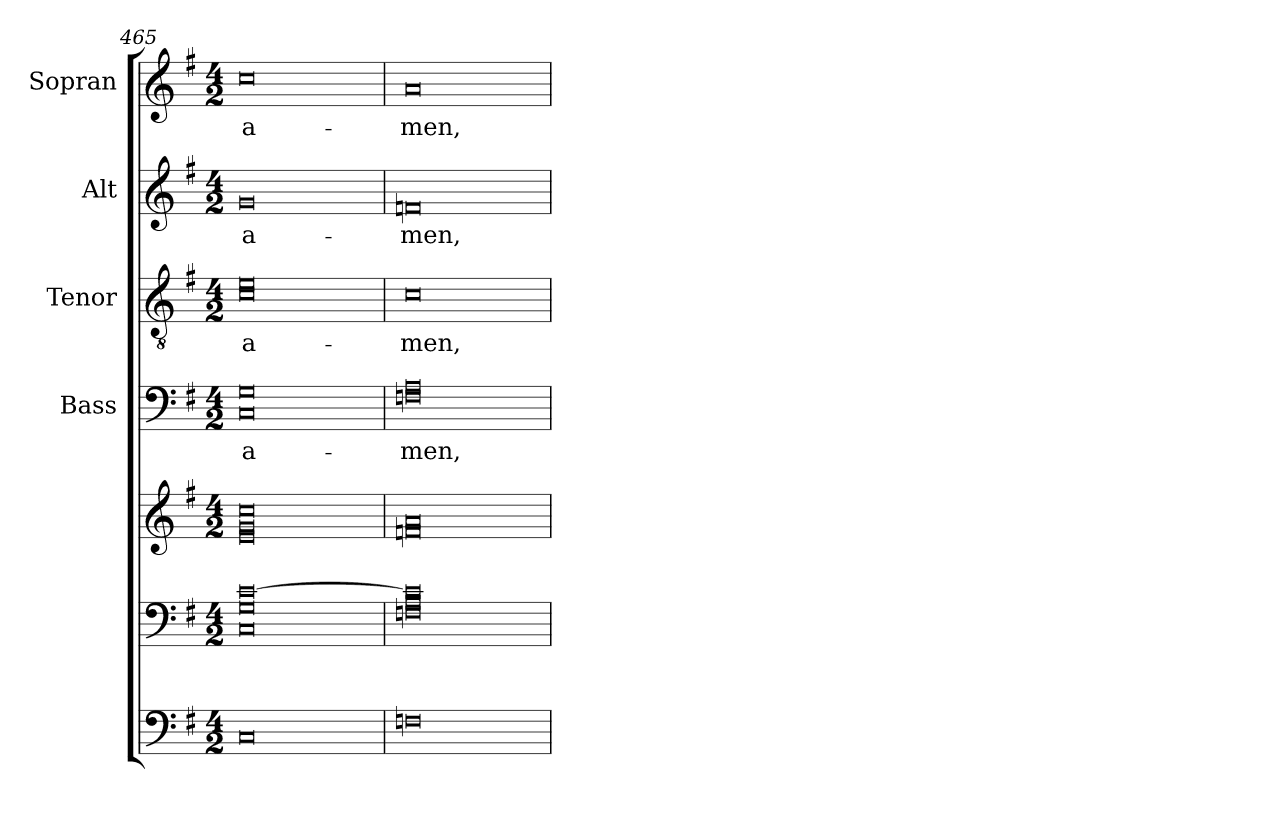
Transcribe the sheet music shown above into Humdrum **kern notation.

**kern	**kern	**kern	**kern	**text	**kern	**text	**kern	**text	**kern	**text
*part6	*part5	*part5	*part4	*part4	*part3	*part3	*part2	*part2	*part1	*part1
*staff7	*staff6	*staff5	*staff4	*staff4	*staff3	*staff3	*staff2	*staff2	*staff1	*staff1
*	*	*	*I"Bass	*	*I"Tenor	*	*I"Alt	*	*I"Sopran	*
*	*	*	*I'B.	*	*I'T.	*	*I'A.	*	*I'S.	*
!!LO:LB:g=z
*clefF4	*clefF4	*clefG2	*clefF4	*	*clefGv2	*	*clefG2	*	*clefG2	*
*k[f#]	*k[f#]	*k[f#]	*k[f#]	*	*k[f#]	*	*k[f#]	*	*k[f#]	*
*G:	*G:	*G:	*G:	*	*G:	*	*G:	*	*G:	*
*M4/2	*M4/2	*M4/2	*M4/2	*	*M4/2	*	*M4/2	*	*M4/2	*
=465	=465	=465	=465	=465	=465	=465	=465	=465	=465	=465
!	!	!	!	!LO:LY:b	!	!LO:LY:b	!	!LO:LY:b	!	!LO:LY:b
0C	0C 0G [0c	0e 0g 0cc	0C 0G	a-	0c 0e	a-	0g	a-	0cc	a-
=466	=466	=466	=466	=466	=466	=466	=466	=466	=466	=466
!	!	!	!	!LO:LY:b	!	!LO:LY:b	!	!LO:LY:b	!	!LO:LY:b
0Fn	0Fn 0A 0c]	0fn 0a	0Fn 0A	-men,	0c	-men,	0fn	-men,	0a	-men,
=	=	=	=	=	=	=	=	=	=	=
*-	*-	*-	*-	*-	*-	*-	*-	*-	*-	*-
